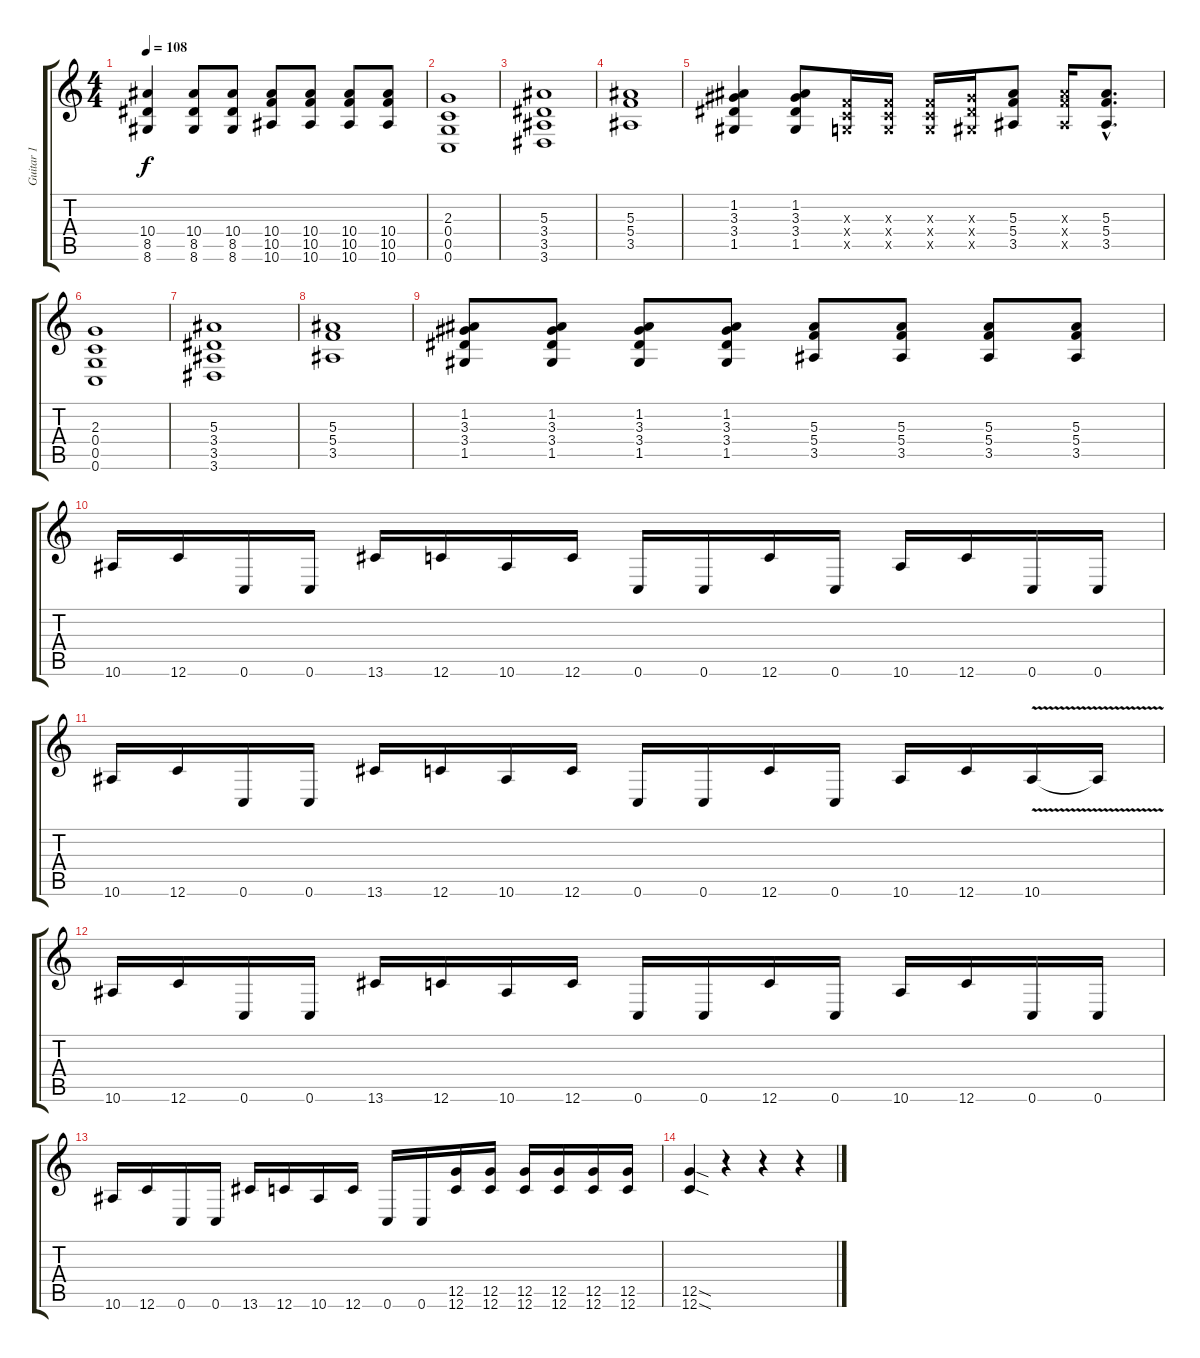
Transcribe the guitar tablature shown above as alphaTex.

\track ("Guitar 1" "Guitar 1") {instrument distortionguitar}
\staff {score tabs}
\tuning (D4 A3 F3 C3 G2 C2) {hide}
\ts (4 4)
\tempo 108
\clef g2
\ks c
(10.4 8.5 8.6).4{dy f} (10.4 8.5 8.6).8 (10.4 8.5 8.6).8 (10.4 10.5 10.6).8 (10.4 10.5 10.6).8 (10.4 10.5 10.6).8 (10.4 10.5 10.6).8 |
(2.3 0.4 0.5 0.6).1 |
(5.3 3.4 3.5 3.6).1 |
(5.3 5.4 3.5).1 |
(1.2 3.3 3.4 1.5).4 (1.2 3.3 3.4 1.5).8 (0.3{x} 0.4{x} 0.5{x}).16 (0.3{x} 0.4{x} 0.5{x}).16 (0.3{x} 0.4{x} 0.5{x}).16 (3.3{x} 3.4{x} 1.5{x}).16 (5.3 5.4 3.5).8 (5.3{x} 5.4{x} 3.5{x}).16 (5.3{hac} 5.4{hac} 3.5{hac}).8{d} |
(2.3 0.4 0.5 0.6).1 |
(5.3 3.4 3.5 3.6).1 |
(5.3 5.4 3.5).1 |
(1.2 3.3 3.4 1.5).8 (1.2 3.3 3.4 1.5).8 (1.2 3.3 3.4 1.5).8 (1.2 3.3 3.4 1.5).8 (5.3 5.4 3.5).8 (5.3 5.4 3.5).8 (5.3 5.4 3.5).8 (5.3 5.4 3.5).8 |
10.6.16 12.6.16 0.6.16 0.6.16 13.6.16 12.6.16 10.6.16 12.6.16 0.6.16 0.6.16 12.6.16 0.6.16 10.6.16 12.6.16 0.6.16 0.6.16 |
10.6.16 12.6.16 0.6.16 0.6.16 13.6.16 12.6.16 10.6.16 12.6.16 0.6.16 0.6.16 12.6.16 0.6.16 10.6.16 12.6.16 10.6{v}.16 10.6{t}.16 |
10.6.16 12.6.16 0.6.16 0.6.16 13.6.16 12.6.16 10.6.16 12.6.16 0.6.16 0.6.16 12.6.16 0.6.16 10.6.16 12.6.16 0.6.16 0.6.16 |
10.6.16 12.6.16 0.6.16 0.6.16 13.6.16 12.6.16 10.6.16 12.6.16 0.6.16 0.6.16 (12.5 12.6).16 (12.5 12.6).16 (12.5 12.6).16 (12.5 12.6).16 (12.5 12.6).16 (12.5 12.6).16 |
(12.5{sod} 12.6{sod}).4 r.4 r.4 r.4
